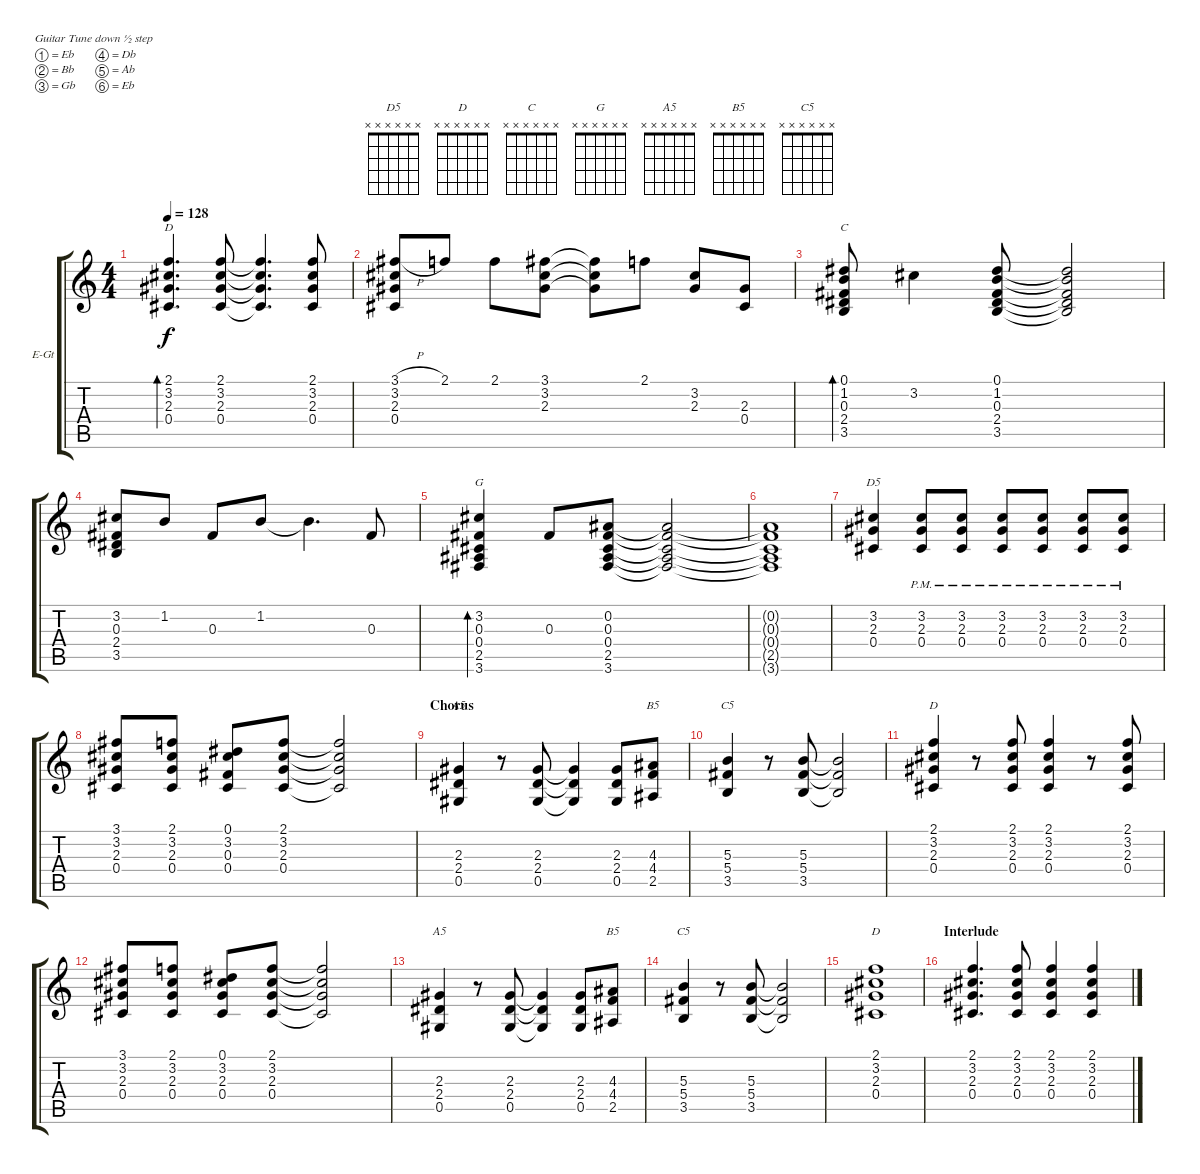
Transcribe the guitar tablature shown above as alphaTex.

\bracketExtendMode groupsimilarinstruments
\firstSystemTrackNameOrientation horizontal
\otherSystemsTrackNameOrientation horizontal
\track ("Guitar 2 (Izzy)" "E-Gt") {instrument distortionguitar}
\staff {score tabs}
\tuning (Eb4 Bb3 Gb3 Db3 Ab2 Eb2)
\chord ("D5" x x x x x x)
\chord ("D" x x x x x x)
\chord ("C" x x x x x x)
\chord ("G" x x x x x x)
\chord ("A5" x x x x x x)
\chord ("B5" x x x x x x)
\chord ("C5" x x x x x x)
\ts (4 4)
\tempo 128
\clef g2
\ks c
(2.1 3.2 2.3 0.4).4{d bd 60 ch "D" dy f} (2.1 3.2 2.3 0.4).8 (2.1{t} 3.2{t} 2.3{t} 0.4{t}).4{d} (2.1 3.2 2.3 0.4).8 |
(3.1{h} 3.2 2.3 0.4).8 2.1.8 2.1.8 (3.1 3.2 2.3).8 (3.1{t} 3.2{t} 2.3{t}).8 2.1.8 (3.2 2.3).8 (2.3 0.4).8 |
(0.1 1.2 0.3 2.4 3.5).8{bd 60 ch "C"} 3.2.4 (0.1 1.2 0.3 2.4 3.5).8 (0.1{t} 1.2{t} 0.3{t} 2.4{t} 3.5{t}).2 |
(3.2 0.3 2.4 3.5).8 1.2.8 0.3.8 1.2.8 1.2{t}.4{d} 0.3.8 |
(3.2 0.3 0.4 2.5 3.6).4{bd 60 ch "G"} 0.3.8 (0.2 0.3 0.4 2.5 3.6).8 (0.2{t} 0.3{t} 0.4{t} 2.5{t} 3.6{t}).2 |
(0.2{t} 0.3{t} 0.4{t} 2.5{t} 3.6{t}).1 |
(3.2 2.3 0.4).4{ch "D5"} (3.2{pm} 2.3{pm} 0.4{pm}).8 (3.2{pm} 2.3{pm} 0.4{pm}).8 (3.2{pm} 2.3{pm} 0.4{pm}).8 (3.2{pm} 2.3{pm} 0.4{pm}).8 (3.2{pm} 2.3{pm} 0.4{pm}).8 (3.2{pm} 2.3{pm} 0.4{pm}).8 |
(3.1 3.2 2.3 0.4).8 (2.1 3.2 2.3 0.4).8 (0.1 3.2 0.3 0.4).8 (2.1 3.2 2.3 0.4).8 (2.1{t} 3.2{t} 2.3{t} 0.4{t}).2 |
\section ("" "Chorus")
(2.3 2.4 0.5).4{ch "A5"} r.8 (2.3 2.4 0.5).8 (2.3{t} 2.4{t} 0.5{t}).4 (2.3 2.4 0.5).8 (4.3 4.4 2.5).8{ch "B5"} |
(5.3 5.4 3.5).4{ch "C5"} r.8 (5.3 5.4 3.5).8 (5.3{t} 5.4{t} 3.5{t}).2 |
(2.1 3.2 2.3 0.4).4{ch "D"} r.8 (2.1 3.2 2.3 0.4).8 (2.1 3.2 2.3 0.4).4 r.8 (2.1 3.2 2.3 0.4).8 |
(3.1 3.2 2.3 0.4).8 (2.1 3.2 2.3 0.4).8 (0.1 3.2 2.3 0.4).8 (2.1 3.2 2.3 0.4).8 (2.1{t} 3.2{t} 2.3{t} 0.4{t}).2 |
(2.3 2.4 0.5).4{ch "A5"} r.8 (2.3 2.4 0.5).8 (2.3{t} 2.4{t} 0.5{t}).4 (2.3 2.4 0.5).8 (4.3 4.4 2.5).8{ch "B5"} |
(5.3 5.4 3.5).4{ch "C5"} r.8 (5.3 5.4 3.5).8 (5.3{t} 5.4{t} 3.5{t}).2 |
(2.1 3.2 2.3 0.4).1{ch "D"} |
\section ("" "Interlude")
(2.1 3.2 2.3 0.4).4{d} (2.1 3.2 2.3 0.4).8 (2.1 3.2 2.3 0.4).4 (2.1 3.2 2.3 0.4).4
